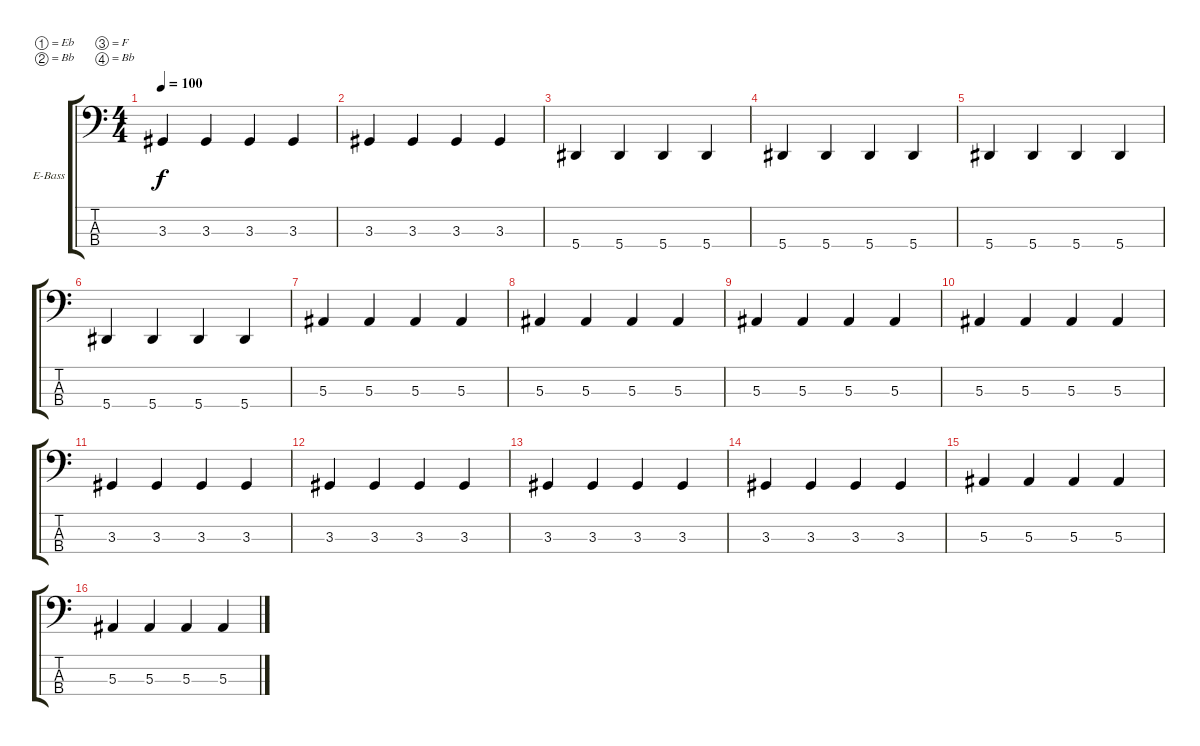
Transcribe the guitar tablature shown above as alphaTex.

\bracketExtendMode groupsimilarinstruments
\firstSystemTrackNameOrientation horizontal
\otherSystemsTrackNameOrientation horizontal
\track ("Matt Kean" "E-Bass") {instrument electricbassfinger}
\staff {score tabs}
\tuning (Eb2 Bb1 F1 Bb0)
\ts (4 4)
\tempo 100
\clef f4
\ks c
3.3.4{dy f} 3.3.4 3.3.4 3.3.4 |
3.3.4 3.3.4 3.3.4 3.3.4 |
5.4.4 5.4.4 5.4.4 5.4.4 |
5.4.4 5.4.4 5.4.4 5.4.4 |
5.4.4 5.4.4 5.4.4 5.4.4 |
5.4.4 5.4.4 5.4.4 5.4.4 |
5.3.4 5.3.4 5.3.4 5.3.4 |
5.3.4 5.3.4 5.3.4 5.3.4 |
5.3.4 5.3.4 5.3.4 5.3.4 |
5.3.4 5.3.4 5.3.4 5.3.4 |
3.3.4 3.3.4 3.3.4 3.3.4 |
3.3.4 3.3.4 3.3.4 3.3.4 |
3.3.4 3.3.4 3.3.4 3.3.4 |
3.3.4 3.3.4 3.3.4 3.3.4 |
5.3.4 5.3.4 5.3.4 5.3.4 |
5.3.4 5.3.4 5.3.4 5.3.4
